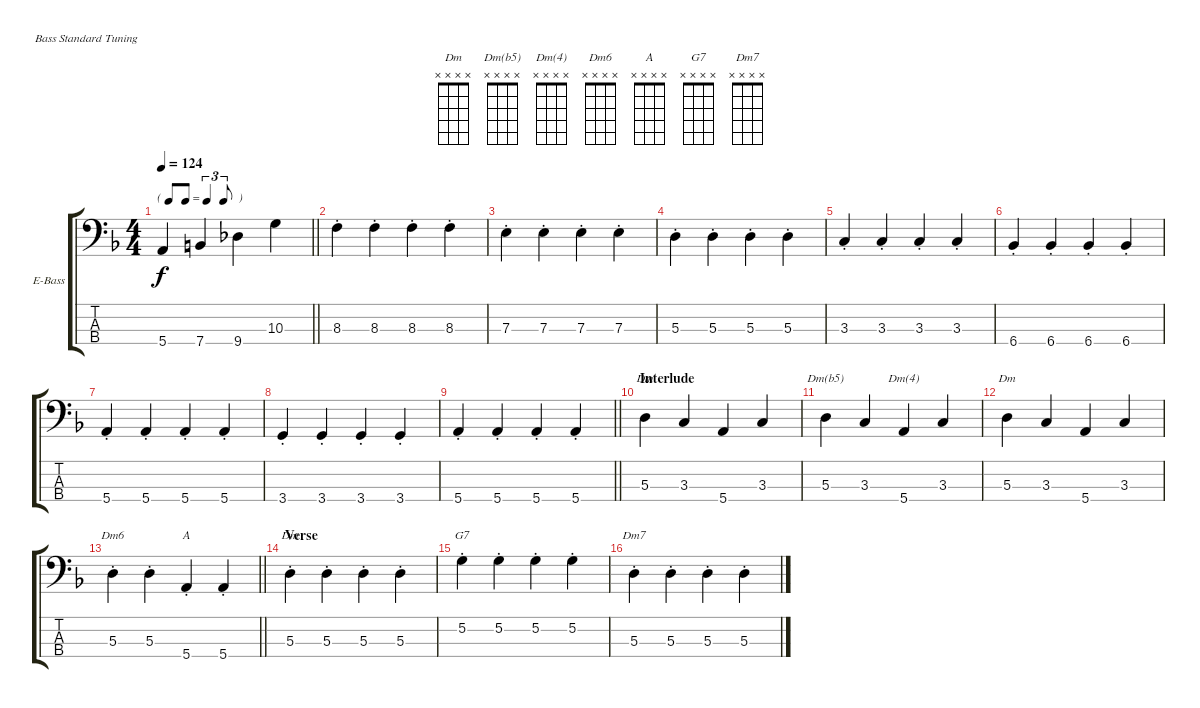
\defaultSystemsLayout 4
\bracketExtendMode groupsimilarinstruments
\firstSystemTrackNameOrientation horizontal
\otherSystemsTrackNameOrientation horizontal
\track ("Bass" "E-Bass") {instrument electricbassfinger}
\staff {score tabs}
\tuning (G2 D2 A1 E1)
\chord ("Dm" x x x x)
\chord ("Dm(b5)" x x x x)
\chord ("Dm(4)" x x x x)
\chord ("Dm6" x x x x)
\chord ("A" x x x x)
\chord ("G7" x x x x)
\chord ("Dm7" x x x x)
\ts (4 4)
\tf triplet8th
\tempo 124
\clef f4
\barLineRight lightlight
\ks dminor
5.4.4{dy f} 7.4.4 9.4.4 10.3.4 |
8.3{st}.4 8.3{st}.4 8.3{st}.4 8.3{st}.4 |
7.3{st}.4 7.3{st}.4 7.3{st}.4 7.3{st}.4 |
5.3{st}.4 5.3{st}.4 5.3{st}.4 5.3{st}.4 |
3.3{st}.4 3.3{st}.4 3.3{st}.4 3.3{st}.4 |
6.4{st}.4 6.4{st}.4 6.4{st}.4 6.4{st}.4 |
5.4{st}.4 5.4{st}.4 5.4{st}.4 5.4{st}.4 |
3.4{st}.4 3.4{st}.4 3.4{st}.4 3.4{st}.4 |
\barLineRight lightlight
5.4{st}.4 5.4{st}.4 5.4{st}.4 5.4{st}.4 |
\section ("" "Interlude")
5.3.4{ch "Dm"} 3.3.4 5.4.4 3.3.4 |
5.3.4{ch "Dm(b5)"} 3.3.4 5.4.4{ch "Dm(4)"} 3.3.4 |
5.3.4{ch "Dm"} 3.3.4 5.4.4 3.3.4 |
\barLineRight lightlight
5.3{st}.4{ch "Dm6"} 5.3{st}.4 5.4{st}.4{ch "A"} 5.4{st}.4 |
\section ("" "Verse")
5.3{st}.4{ch "Dm"} 5.3{st}.4 5.3{st}.4 5.3{st}.4 |
5.2{st}.4{ch "G7"} 5.2{st}.4 5.2{st}.4 5.2{st}.4 |
5.3{st}.4{ch "Dm7"} 5.3{st}.4 5.3{st}.4 5.3{st}.4
